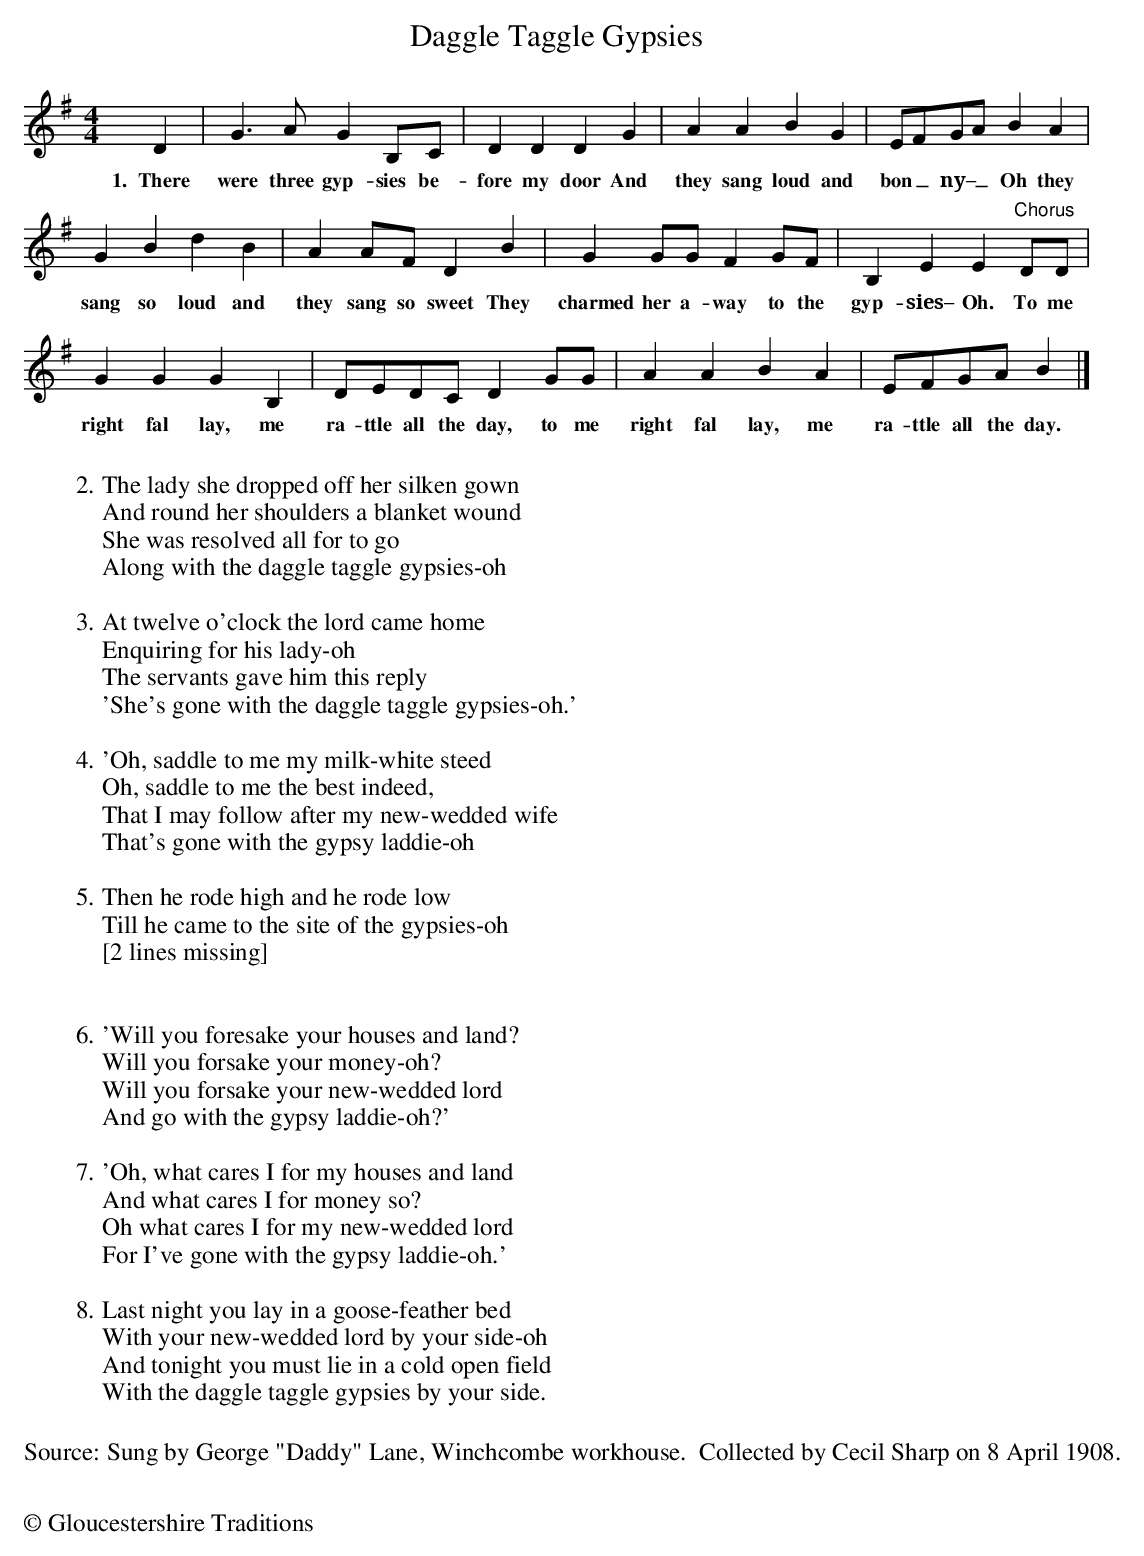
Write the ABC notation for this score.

X:1
T: Daggle Taggle Gypsies
M:4/4
L: 1/4
K:G clef=treble octave=0
D|G>AGB,/C/|DDDG|AABG|E/F/G/A/BA|
w:1.~~There were three gyp-sies be- fore my door And they sang loud and bon_ny–_Oh they
GBdB|AA/F/DB|GG/G/FG/F/|B,EE"Chorus"D/D/|
w:sang so loud and they sang so sweet They charmed her a-way to the gyp-sies– Oh.  To me
GGGB,|D/E/D/C/DG/G/|AABA|E/F/G/A/B|]
w:right fal lay, me ra-ttle all the day, to me right fal lay, me ra-ttle all the day.
W:
W:2. The lady she dropped off her silken gown
W: And round her shoulders a blanket wound
W:She was resolved all for to go
W: Along with the daggle taggle gypsies-oh
W:
W:3. At twelve o'clock the lord came home
W: Enquiring for his lady-oh
W:The servants gave him this reply
W: 'She's gone with the daggle taggle gypsies-oh.'
W:
W: 4. 'Oh, saddle to me my milk-white steed
W: Oh, saddle to me the best indeed,
W: That I may follow after my new-wedded wife
W: That's gone with the gypsy laddie-oh
W:
W: 5. Then he rode high and he rode low
W: Till he came to the site of the gypsies-oh
W: [2 lines missing]
W:
W:
W: 6.'Will you foresake your houses and land?
W: Will you forsake your money-oh?
W: Will you forsake your new-wedded lord
W: And go with the gypsy laddie-oh?'
W:
W: 7. 'Oh, what cares I for my houses and land
W: And what cares I for money so?
W: Oh what cares I for my new-wedded lord
W: For I've gone with the gypsy laddie-oh.'
W:
W: 8. Last night you lay in a goose-feather bed
W: With your new-wedded lord by your side-oh
W: And tonight you must lie in a cold open field
W: With the daggle taggle gypsies by your side.
W:
